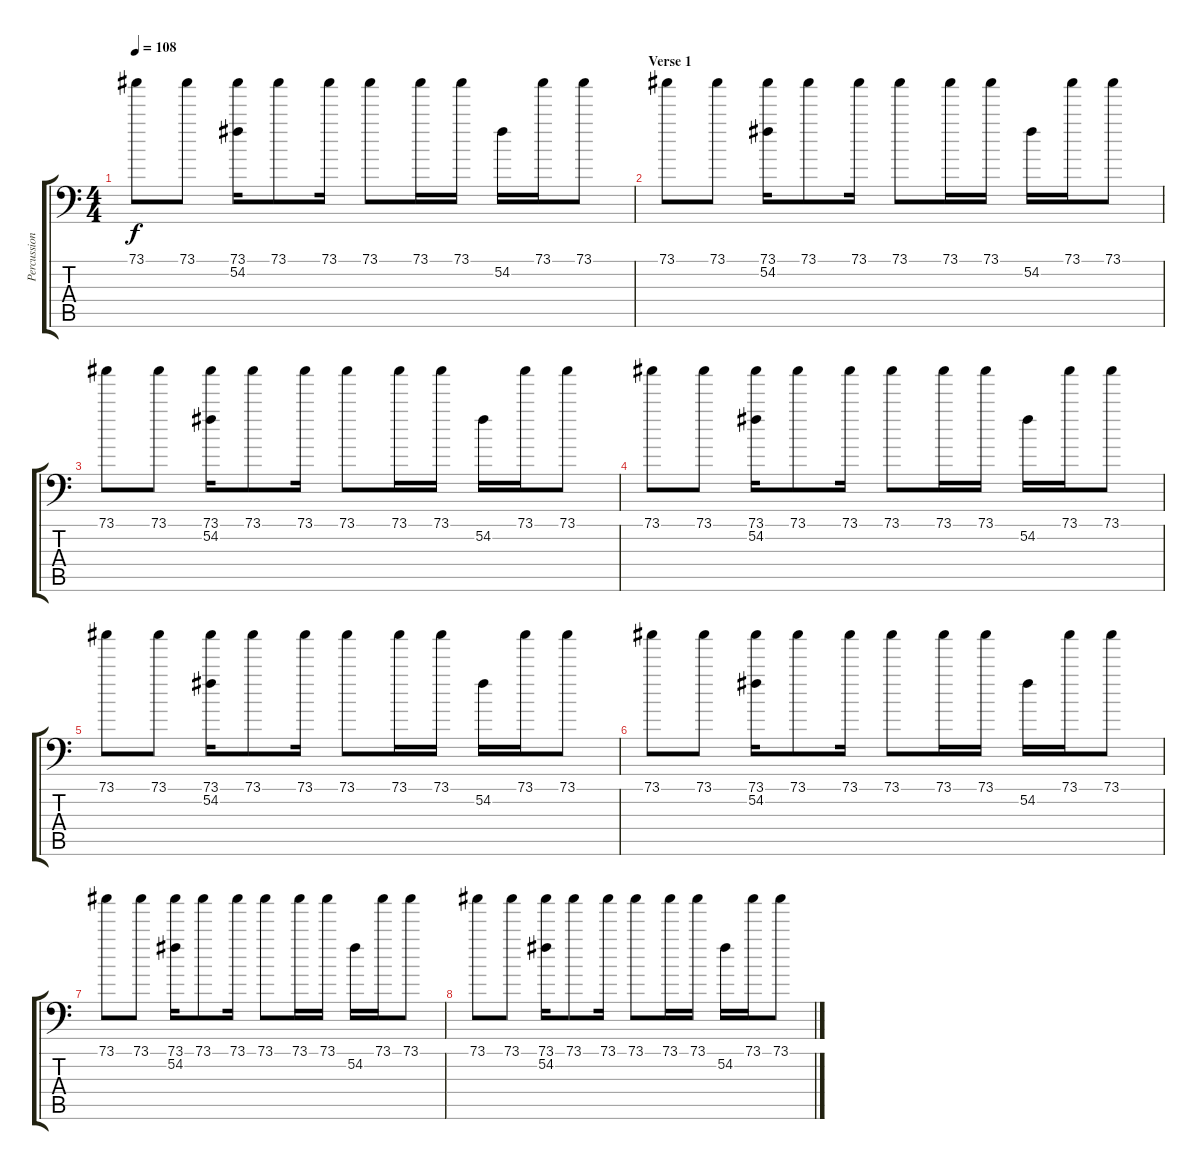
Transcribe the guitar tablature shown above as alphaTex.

\track ("Percussion (Chad Smith)" "Percussion") {instrument acousticgrandpiano}
\staff {score tabs}
\tuning (C-1 C-1 C-1 C-1 C-1 C-1) {hide}
\ts (4 4)
\tempo 108
\clef f4
\ks c
73.1.8{dy f} 73.1.8 (73.1 54.2).16 73.1.8 73.1.16 73.1.8 73.1.16 73.1.16 54.2.16 73.1.16 73.1.8 |
\section ("" "Verse 1")
73.1.8 73.1.8 (73.1 54.2).16 73.1.8 73.1.16 73.1.8 73.1.16 73.1.16 54.2.16 73.1.16 73.1.8 |
73.1.8 73.1.8 (73.1 54.2).16 73.1.8 73.1.16 73.1.8 73.1.16 73.1.16 54.2.16 73.1.16 73.1.8 |
73.1.8 73.1.8 (73.1 54.2).16 73.1.8 73.1.16 73.1.8 73.1.16 73.1.16 54.2.16 73.1.16 73.1.8 |
73.1.8 73.1.8 (73.1 54.2).16 73.1.8 73.1.16 73.1.8 73.1.16 73.1.16 54.2.16 73.1.16 73.1.8 |
73.1.8 73.1.8 (73.1 54.2).16 73.1.8 73.1.16 73.1.8 73.1.16 73.1.16 54.2.16 73.1.16 73.1.8 |
73.1.8 73.1.8 (73.1 54.2).16 73.1.8 73.1.16 73.1.8 73.1.16 73.1.16 54.2.16 73.1.16 73.1.8 |
73.1.8 73.1.8 (73.1 54.2).16 73.1.8 73.1.16 73.1.8 73.1.16 73.1.16 54.2.16 73.1.16 73.1.8
